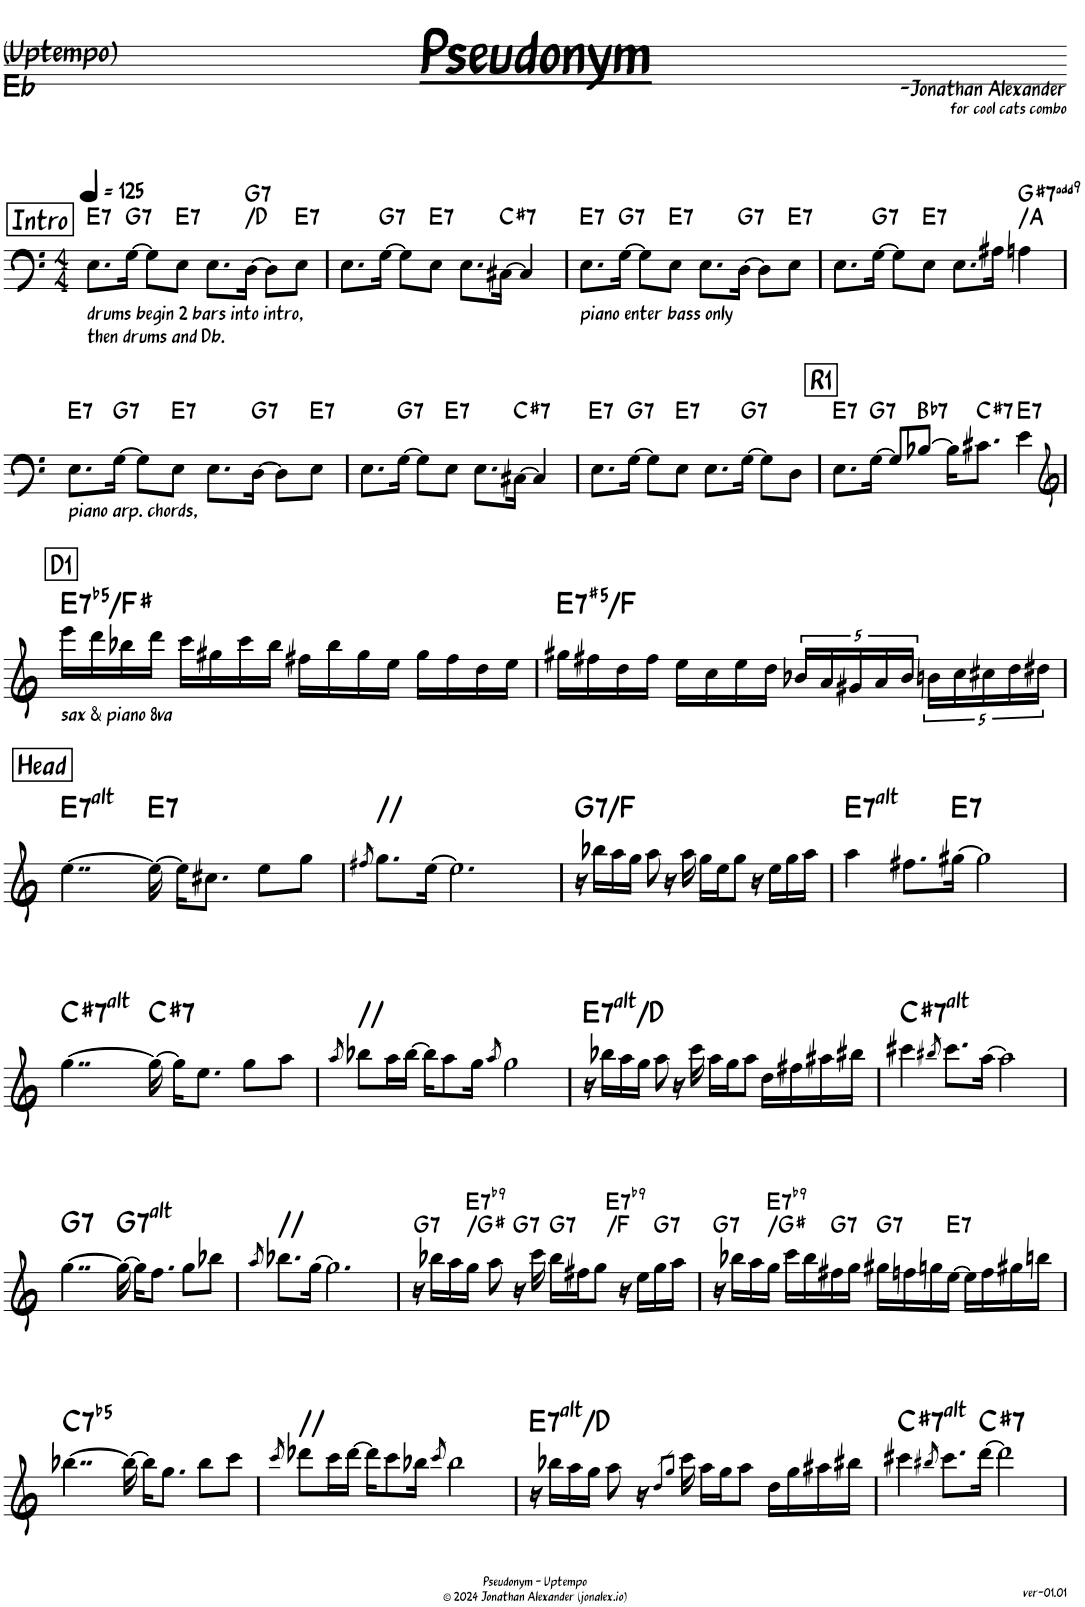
**kern	**harte
*part1	*part1
*staff1	*
*I"中音薩克斯風	*
*clefG2	*
*Trd5c9	*
*k[]	*
*M4/4	*
=1	=1
1ryy	.
!!LO:LB:g=z
=2-	=2-
!!LO:REH:place=s1:a:B:rj:fs=14:t=Intro
*clefF4	*
*k[]	*
*M4/4	*
*MM125	*
!LO:TX:b:t=drums begin 2 bars into intro,	!
!LO:TX:b:t=then drums and Db.	!LO:H:kt=7
8.E\L	E:7
!	!LO:H:kt=7
[16G\Jk	G:7
8G\L]	.
!	!LO:H:kt=7
8E\J	E:7
8.E\L	.
!	!LO:H:n=1:kt=N.C.
!	!LO:H:n=2:kt=7
[16D\Jk	N G:7
8D\L]	.
!	!LO:H:kt=7
8E\J	E:7
=3	=3
8.E\L	.
!	!LO:H:kt=7
[16G\Jk	G:7
8G\L]	.
!	!LO:H:kt=7
8E\J	E:7
8.E\L	.
!	!LO:H:kt=7
[16C#X\Jk	C#:7
4C#/]	.
=4	=4
!LO:TX:b:t=piano enter bass only	!LO:H:kt=7
8.E\L	E:7
!	!LO:H:kt=7
[16G\Jk	G:7
8G\L]	.
!	!LO:H:kt=7
8E\J	E:7
8.E\L	.
!	!LO:H:kt=7
[16D\Jk	G:7
8D\L]	.
!	!LO:H:kt=7
8E\J	E:7
=5	=5
8.E\L	.
!	!LO:H:kt=7
[16G\Jk	G:7
8G\L]	.
!	!LO:H:kt=7
8E\J	E:7
8.E\L	.
16A#X\Jk	.
!	!LO:H:n=1:kt=N.C.
!	!LO:H:n=2:kt=7
4An\	N G#:7(9)
!!LO:LB:g=z
=6	=6
!LO:TX:b:t=piano arp. chords,	!LO:H:kt=7
8.E\L	E:7
!	!LO:H:kt=7
[16G\Jk	G:7
8G\L]	.
!	!LO:H:kt=7
8E\J	E:7
8.E\L	.
!	!LO:H:kt=7
[16D\Jk	G:7
8D\L]	.
!	!LO:H:kt=7
8E\J	E:7
=7	=7
8.E\L	.
!	!LO:H:kt=7
[16G\Jk	G:7
8G\L]	.
!	!LO:H:kt=7
8E\J	E:7
8.E\L	.
!	!LO:H:kt=7
[16C#X\Jk	C#:7
4C#/]	.
=8	=8
!	!LO:H:kt=7
8.E\L	E:7
!	!LO:H:kt=7
[16G\Jk	G:7
8G\L]	.
!	!LO:H:kt=7
8E\J	E:7
8.E\L	.
!	!LO:H:kt=7
[16G\Jk	G:7
8G\L]	.
8D\J	.
!!LO:REH:place=s1:a:B:rj:fs=14:t=R1
=9	=9
!	!LO:H:kt=7
8.E\L	E:7
!	!LO:H:kt=7
[16G\Jk	G:7
8G/L]	.
!	!LO:H:kt=7
[8B-X/J	Bb:7
16B-\KL]	.
!	!LO:H:kt=7
8.c#X\J	C#:7
!	!LO:H:kt=7
4e\	E:7
!!LO:LB:g=z
!!LO:REH:place=s1:a:B:rj:fs=14:t=D1
=10	=10
*clefG2	*
!LO:TX:b:t=sax & piano 8va	!LO:H:kt=7
16eee\LL	E:(3,b5,b7)/2
16ddd\	.
16bb-X\	.
16ddd\JJ	.
16ccc\LL	.
16gg#X\	.
16ccc\	.
16bb-\JJ	.
16ff#X\LL	.
16bb-\	.
16gg#\	.
16ee\JJ	.
16gg#\LL	.
16ff#\	.
16dd\	.
16ee\JJ	.
=11	=11
!	!LO:H:kt=7
16gg#X\LL	E:(3,#5,b7)/b2
16ff#X\	.
16dd\	.
16ff#\JJ	.
16ee\LL	.
16cc\	.
16ee\	.
16dd\JJ	.
20b-X/LL	.
20a/	.
20g#X/	.
20a/	.
20b-/JJ	.
20bn\LL	.
20cc\	.
20cc#X\	.
20dd\	.
20dd#X\JJ	.
!!LO:LB:g=z
!!LO:REH:place=s1:a:B:rj:fs=14:t=Head
=12	=12
!	!LO:H:kt=7
[4..ee\	E:(3,b5,#5,b7,b9,#9)
!	!LO:H:kt=7
16ee\_	E:7
16ee\KL]	.
8.cc#X\J	.
8ee\L	.
8gg\J	.
=13	=13
8qff#X/	.
!	!LO:H:kt=//
8.gg\L	N
[16ee\Jk	.
2.ee\]	.
=14	=14
!	!LO:H:kt=7
16r	G:7/b7
16bb-X\LL	.
16aa\	.
16gg\JJ	.
8aa\	.
16r	.
16aa\	.
16gg\LL	.
16ee\J	.
8gg\J	.
16r	.
16ee\LL	.
16gg\	.
16aa\JJ	.
=15	=15
!	!LO:H:kt=7
4aa\	E:(3,b5,#5,b7,b9,#9)
8.ff#X\L	.
!	!LO:H:kt=7
[16gg#X\Jk	E:7
2gg#\]	.
!!LO:LB:g=z
=16	=16
!	!LO:H:kt=7
[4..gg\	C#:(3,b5,#5,b7,b9,#9)
!	!LO:H:kt=7
16gg\_	C#:7
16gg\KL]	.
8.ee\J	.
8gg\L	.
8aa\J	.
=17	=17
8qaa/	.
!	!LO:H:kt=//
8bb-X\L	N
16aa\L	.
[16bb-\JJ	.
16bb-\KL]	.
8aa\	.
16gg\Jk	.
8qaa/	.
2gg\	.
=18	=18
!	!LO:H:kt=7
16r	E:(3,b5,#5,b7,b9,#9)/b7
16bb-X\LL	.
16aa\	.
16gg\JJ	.
8aa\	.
16r	.
16ccc\	.
16aa\LL	.
16gg\J	.
8aa\J	.
16dd\LL	.
16ff#X\	.
16aa#X\	.
16bb#X\JJ	.
=19	=19
!	!LO:H:kt=7
4ccc#X\	C#:(3,b5,#5,b7,b9,#9)
8qbb#X/	.
8.ccc#\L	.
[16aa\Jk	.
2aa\]	.
!!LO:LB:g=z
=20	=20
!	!LO:H:kt=7
[4..gg\	G:7
!	!LO:H:kt=7
16gg\_	G:(3,b5,#5,b7,b9,#9)
16gg\KL]	.
8.ff\J	.
8gg\L	.
8bb-X\J	.
=21	=21
8qaa/	.
!	!LO:H:kt=//
8.bb-X\L	N
[16gg\Jk	.
2.gg\]	.
=22	=22
*^	*
!	!	!LO:H:kt=7
16r	8.ryy	G:7
16bb-X\LL	.	.
16aa\	.	.
*v	*v	*
!	!LO:H:n=1:kt=N.C.
!	!LO:H:n=2:kt=7
16gg\JJ	N E:7(b9)
8aa\	.
!	!LO:H:kt=7
16r	G:7
16ccc\	.
!	!LO:H:kt=7
16bb-\LL	G:7
16ff#X\J	.
!	!LO:H:kt=N.C.
8gg\J	N
*^	*
!	!	!LO:H:kt=7
.	16ryy	E:7(b9)
16r	4ryy	.
16ee\LL	.	.
!	!	!LO:H:kt=7
16gg\	.	G:7
16aa\JJ	.	.
*v	*v	*
=23	=23
!	!LO:H:kt=7
16r	G:7
16bb-X\LL	.
16aa\	.
!	!LO:H:n=1:kt=N.C.
!	!LO:H:n=2:kt=7
16gg\JJ	N E:7(b9)
16ccc\LL	.
16bb-\	.
!	!LO:H:kt=7
16ff#X\	G:7
16gg\JJ	.
!	!LO:H:kt=7
16gg#X\LL	G:7
16ffn\	.
16ggn\	.
!	!LO:H:kt=7
[16ee\JJ	E:7
16ee\LL]	.
16ff\	.
16gg#X\	.
16bbn\JJ	.
!!LO:LB:g=z
=24	=24
!	!LO:H:kt=7
[4..bb-X\	C:(3,b5,b7)
16bb-\_	.
16bb-\KL]	.
8.gg\J	.
8bb-\L	.
8ccc\J	.
=25	=25
8qccc/	.
!	!LO:H:kt=//
8ddd-X\L	N
16ccc\L	.
[16ddd-\JJ	.
16ddd-\KL]	.
8ccc\	.
16bb-X\Jk	.
8qccc/	.
2bb-\	.
=26	=26
!	!LO:H:kt=7
16r	E:(3,b5,#5,b7,b9,#9)/b7
16bb-X\LL	.
16aa\	.
16gg\JJ	.
8aa\	.
16r	.
8qdd/L	.
8qgg/J	.
16ccc\	.
16aa\LL	.
16gg\J	.
8aa\J	.
16dd\LL	.
16gg\	.
16aa#X\	.
16bb#X\JJ	.
=27	=27
!	!LO:H:kt=7
4ccc#X\	C#:(3,b5,#5,b7,b9,#9)
8qbb#X/	.
8.ccc#\L	.
!	!LO:H:kt=7
[16ddd\Jk	C#:7
2ddd\]	.
=	=
*-	*-
